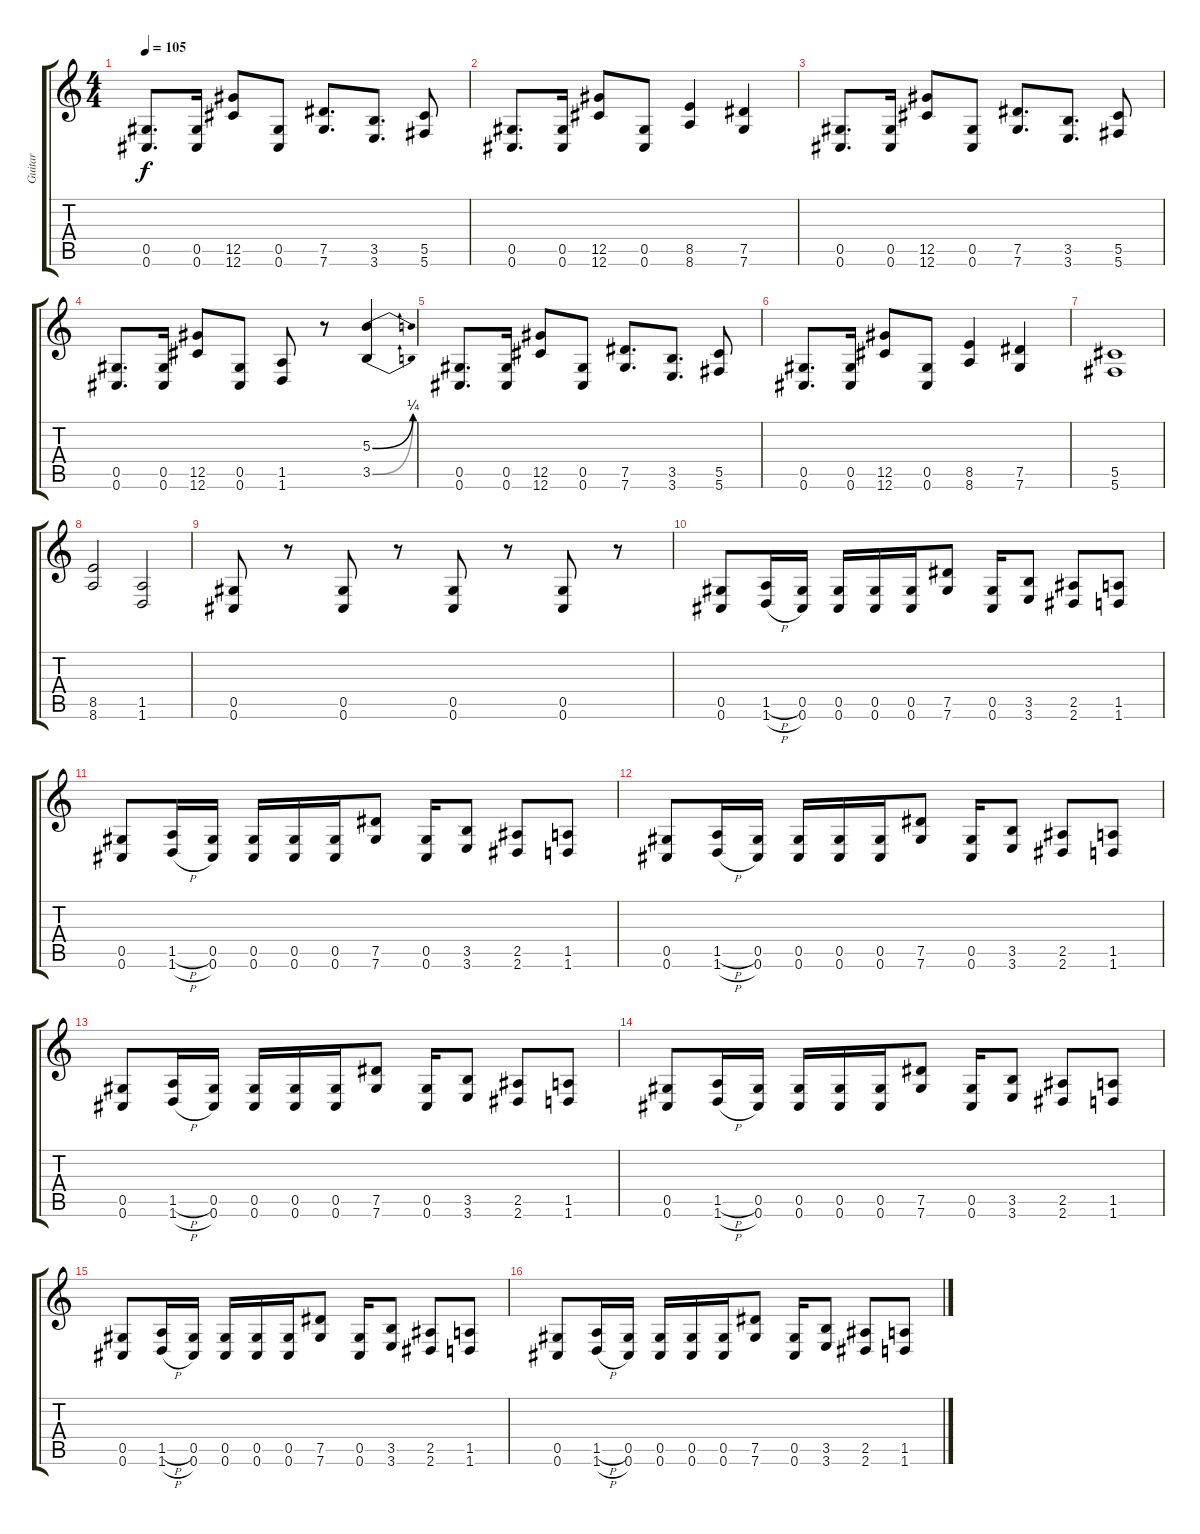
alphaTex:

\track ("Guitar" "Guitar") {instrument distortionguitar}
\staff {score tabs}
\tuning (Eb4 Bb3 Gb3 Db3 Ab2 Db2) {hide}
\ts (4 4)
\tempo 105
\clef g2
\ks c
(0.5 0.6).8{d dy f} (0.5 0.6).16 (12.5 12.6).8 (0.5 0.6).8 (7.5 7.6).8{d} (3.5 3.6).8{d} (5.5 5.6).8 |
(0.5 0.6).8{d} (0.5 0.6).16 (12.5 12.6).8 (0.5 0.6).8 (8.5 8.6).4 (7.5 7.6).4 |
(0.5 0.6).8{d} (0.5 0.6).16 (12.5 12.6).8 (0.5 0.6).8 (7.5 7.6).8{d} (3.5 3.6).8{d} (5.5 5.6).8 |
(0.5 0.6).8{d} (0.5 0.6).16 (12.5 12.6).8 (0.5 0.6).8 (1.5 1.6).8 r.8 (5.3{be (bend 0 0 60 1)} 3.5{be (bend 0 0 60 1)}).4 |
(0.5 0.6).8{d} (0.5 0.6).16 (12.5 12.6).8 (0.5 0.6).8 (7.5 7.6).8{d} (3.5 3.6).8{d} (5.5 5.6).8 |
(0.5 0.6).8{d} (0.5 0.6).16 (12.5 12.6).8 (0.5 0.6).8 (8.5 8.6).4 (7.5 7.6).4 |
(5.5 5.6).1 |
(8.5 8.6).2 (1.5 1.6).2 |
(0.5 0.6).8 r.8 (0.5 0.6).8 r.8 (0.5 0.6).8 r.8 (0.5 0.6).8 r.8 |
(0.5 0.6).8 (1.5{h} 1.6{h}).16 (0.5 0.6).16 (0.5 0.6).16 (0.5 0.6).16 (0.5 0.6).16 (7.5 7.6).8 (0.5 0.6).16 (3.5 3.6).8 (2.5 2.6).8 (1.5 1.6).8 |
(0.5 0.6).8 (1.5{h} 1.6{h}).16 (0.5 0.6).16 (0.5 0.6).16 (0.5 0.6).16 (0.5 0.6).16 (7.5 7.6).8 (0.5 0.6).16 (3.5 3.6).8 (2.5 2.6).8 (1.5 1.6).8 |
(0.5 0.6).8 (1.5{h} 1.6{h}).16 (0.5 0.6).16 (0.5 0.6).16 (0.5 0.6).16 (0.5 0.6).16 (7.5 7.6).8 (0.5 0.6).16 (3.5 3.6).8 (2.5 2.6).8 (1.5 1.6).8 |
(0.5 0.6).8 (1.5{h} 1.6{h}).16 (0.5 0.6).16 (0.5 0.6).16 (0.5 0.6).16 (0.5 0.6).16 (7.5 7.6).8 (0.5 0.6).16 (3.5 3.6).8 (2.5 2.6).8 (1.5 1.6).8 |
(0.5 0.6).8 (1.5{h} 1.6{h}).16 (0.5 0.6).16 (0.5 0.6).16 (0.5 0.6).16 (0.5 0.6).16 (7.5 7.6).8 (0.5 0.6).16 (3.5 3.6).8 (2.5 2.6).8 (1.5 1.6).8 |
(0.5 0.6).8 (1.5{h} 1.6{h}).16 (0.5 0.6).16 (0.5 0.6).16 (0.5 0.6).16 (0.5 0.6).16 (7.5 7.6).8 (0.5 0.6).16 (3.5 3.6).8 (2.5 2.6).8 (1.5 1.6).8 |
(0.5 0.6).8 (1.5{h} 1.6{h}).16 (0.5 0.6).16 (0.5 0.6).16 (0.5 0.6).16 (0.5 0.6).16 (7.5 7.6).8 (0.5 0.6).16 (3.5 3.6).8 (2.5 2.6).8 (1.5 1.6).8
